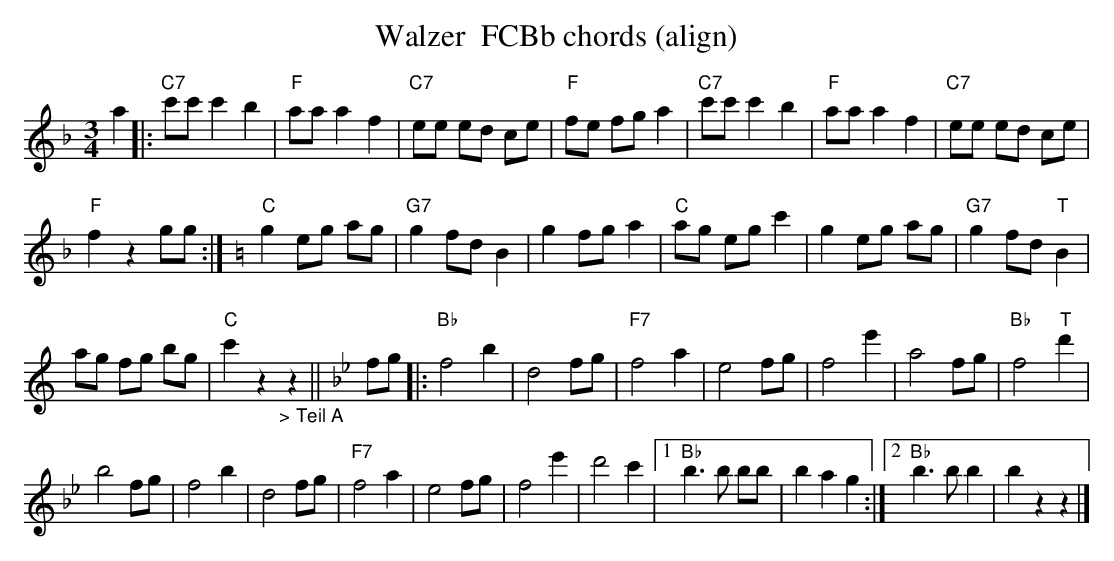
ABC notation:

X:1
T:  Walzer  FCBb chords (align)
M:3/4
L:1/8
K:F %%MIDI gchordon
a2 |: "C7"c'c' c'2b2 | "F"aaa2f2 | "C7"ee ed ce | "F"fe fga2 | "C7"c'c'c'2b2 | \
"F"aaa2f2 | "C7"ee ed ce |
 "F"f2z2gg :| [K:C] "C"g2eg ag | "G7"g2fdB2 | g2fga2 | \
"C"ag egc'2 | g2 eg ag | "G7"g2 fd"T"B2 |
 ag fg bg | "C"c'2z2"_> Teil A"z2 || [K:Bb] fg \
|: "Bb"f4b2 | d4fg | "F7"f4a2 | e4fg | f4e'2 | a4fg | "Bb"f4"T"d'2 |
 b4fg | f4b2 | \
d4fg |  "F7"f4a2 | e4fg | f4e'2 | d'4c'2 |1 "Bb"b3b bb | b2a2g2 :|2 "Bb"b3bb2 | b2z2z2 |]
